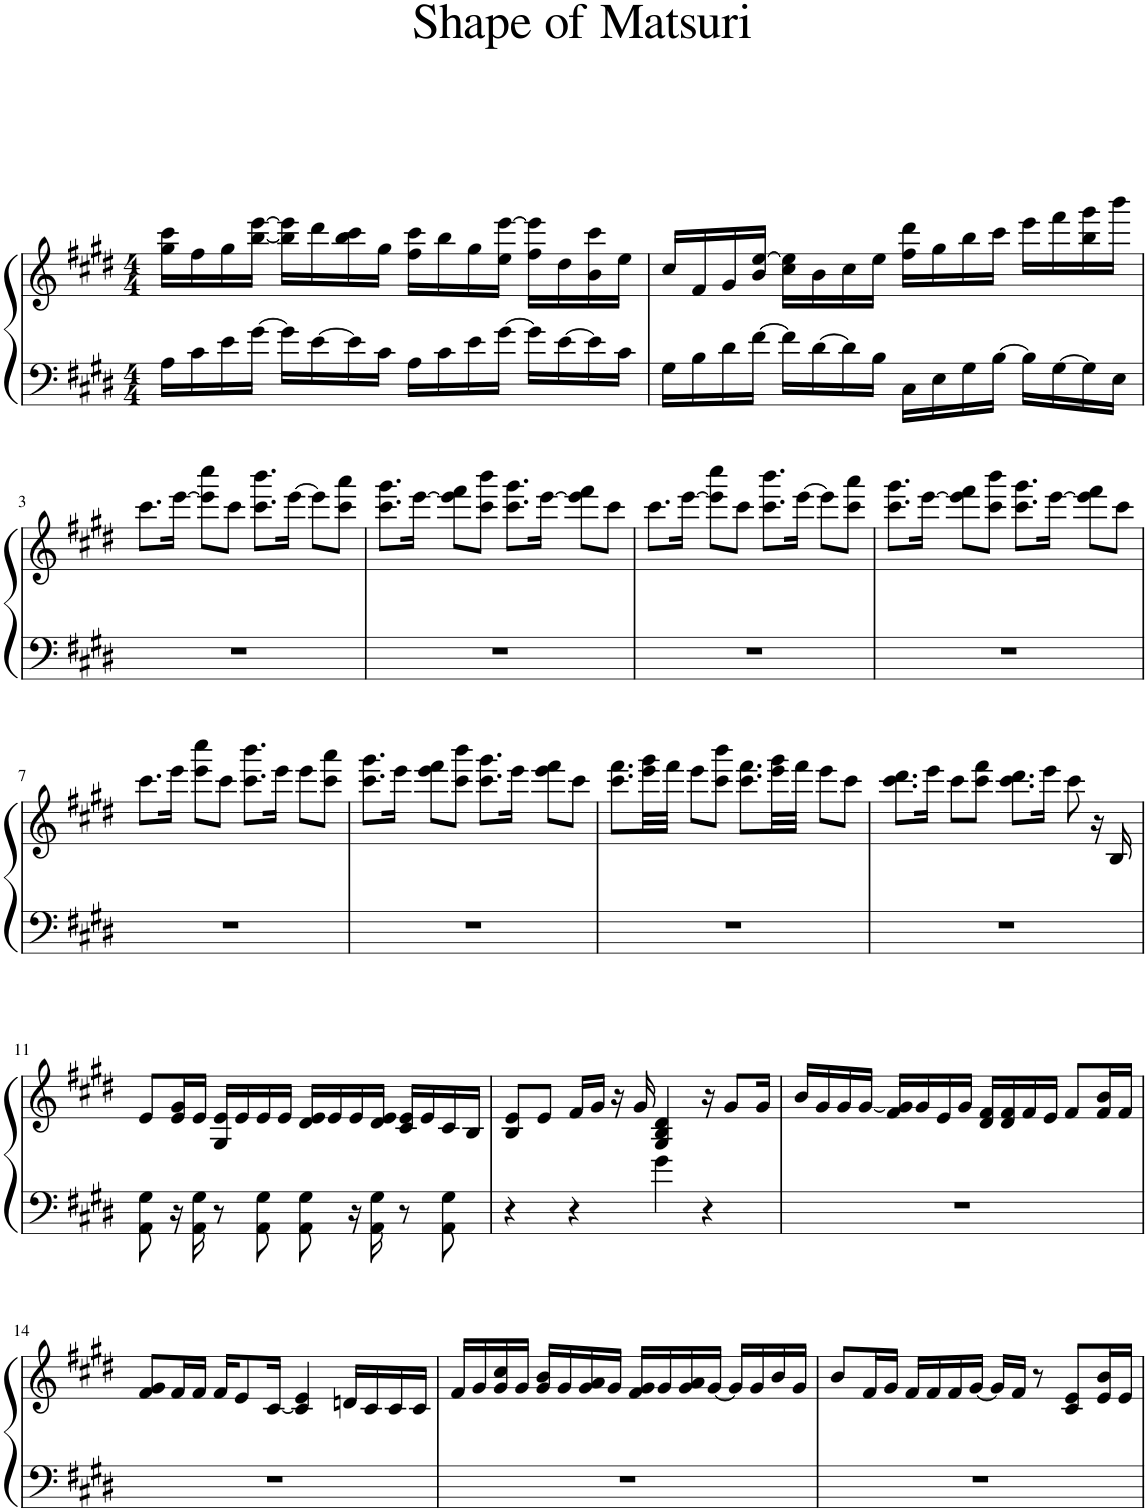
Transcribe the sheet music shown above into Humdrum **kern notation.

**kern	**kern
*part1	*part1
*staff2	*staff1
*I"Piano	*
*I'Pno.	*
*clefF4	*clefG2
*k[f#c#g#d#]	*k[f#c#g#d#]
*M4/4	*M4/4
=1	=1
16A\LL	16gg#\ 16ccc#\LL
16c#\	16ff#\
16e\	16gg#\
[16g#\JJ	[16bb\ [16eee\JJ
16g#\LL]	16bb\] 16eee\]LL
[16e\	16ddd#\
16e\]	16bb\ 16ccc#\
16c#\JJ	16gg#\JJ
16A\LL	16ff#\ 16ccc#\LL
16c#\	16bb\
16e\	16gg#\
[16g#\JJ	16ee\ [16eee\JJ
16g#\LL]	16ff#\ 16eee\]LL
[16e\	16dd#\
16e\]	16b\ 16ccc#\
16c#\JJ	16ee\JJ
=2	=2
16G#\LL	16cc#/LL
16B\	16f#/
16d#\	16g#/
[16f#\JJ	16b/ [16ee/JJ
16f#\LL]	16cc#\ 16ee\]LL
[16d#\	16b\
16d#\]	16cc#\
16B\JJ	16ee\JJ
16C#\LL	16ff#\ 16ddd#\LL
16E\	16gg#\
16G#\	16bb\
[16B\JJ	16ccc#\JJ
16B\LL]	16eee\LL
[16G#\	16fff#\
16G#\]	16bb\ 16ggg#\
16E\JJ	16bbb\JJ
!!LO:LB:g=z
=3	=3
1r	8.ccc#\L
.	[16eee\Jk
.	8eee\] 8cccc#\L
.	8ccc#\J
.	8.ccc#\ 8.bbb\L
.	[16eee\Jk
.	8eee\L]
.	8ccc#\ 8aaa\J
=4	=4
1r	8.ccc#\ 8.ggg#\L
.	[16eee\Jk
.	8eee\] 8fff#\L
.	8ccc#\ 8bbb\J
.	8.ccc#\ 8.ggg#\L
.	[16eee\Jk
.	8eee\] 8fff#\L
.	8ccc#\J
=5	=5
1r	8.ccc#\L
.	[16eee\Jk
.	8eee\] 8cccc#\L
.	8ccc#\J
.	8.ccc#\ 8.bbb\L
.	[16eee\Jk
.	8eee\L]
.	8ccc#\ 8aaa\J
=6	=6
1r	8.ccc#\ 8.ggg#\L
.	[16eee\Jk
.	8eee\] 8fff#\L
.	8ccc#\ 8bbb\J
.	8.ccc#\ 8.ggg#\L
.	[16eee\Jk
.	8eee\] 8fff#\L
.	8ccc#\J
!!LO:LB:g=z
=7	=7
1r	8.ccc#\L
.	16eee\Jk
.	8eee\ 8cccc#\L
.	8ccc#\J
.	8.ccc#\ 8.bbb\L
.	16eee\Jk
.	8eee\L
.	8ccc#\ 8aaa\J
=8	=8
1r	8.ccc#\ 8.ggg#\L
.	16eee\Jk
.	8eee\ 8fff#\L
.	8ccc#\ 8bbb\J
.	8.ccc#\ 8.ggg#\L
.	16eee\Jk
.	8eee\ 8fff#\L
.	8ccc#\J
=9	=9
1r	8.ccc#\ 8.fff#\L
.	32eee\ 32ggg#\LL
.	32fff#\JJJ
.	8eee\L
.	8ccc#\ 8bbb\J
.	8.ccc#\ 8.fff#\L
.	32eee\ 32ggg#\LL
.	32fff#\JJJ
.	8eee\L
.	8ccc#\J
=10	=10
1r	8.ccc#\ 8.ddd#\L
.	16eee\Jk
.	8ccc#\L
.	8ccc#\ 8fff#\J
.	8.ccc#\ 8.ddd#\L
.	16eee\Jk
.	8ccc#\
.	16r
.	16B/
!!LO:LB:g=z
=11	=11
8AA\ 8G#\	8e/L
16r	16e/ 16g#/L
16AA\ 16G#\	16e/JJ
8r	16G#/ 16e/LL
.	16e/
8AA\ 8G#\	16e/
.	16e/JJ
8AA\ 8G#\	16d#/ 16e/LL
.	16e/
16r	16e/
16AA\ 16G#\	16d#/ 16e/JJ
8r	16c#/ 16e/LL
.	16e/
8AA\ 8G#\	16c#/
.	16B/JJ
=12	=12
4r	8B/ 8e/L
.	8e/J
4r	16f#/LL
.	16g#/JJ
.	16r
.	16g#/
4g#\	4G#/ 4B/ 4d#/
4r	16r
.	8g#/L
.	16g#/Jk
=13	=13
1r	16b/LL
.	16g#/
.	16g#/
.	[16g#/JJ
.	16f#/ 16g#/]LL
.	16g#/
.	16e/
.	16g#/JJ
.	16d#/ 16f#/LL
.	16d#/ 16f#/
.	16f#/
.	16e/JJ
.	8f#/L
.	16f#/ 16b/L
.	16f#/JJ
!!LO:LB:g=z
=14	=14
1r	8f#/ 8g#/L
.	16f#/L
.	16f#/JJ
.	16f#/KL
.	8e/
.	[16c#/Jk
.	4c#/] 4e/
.	16dn/LL
.	16c#/
.	16c#/
.	16c#/JJ
=15	=15
1r	16f#/LL
.	16g#/
.	16g#/ 16cc#/
.	16g#/JJ
.	16g#/ 16b/LL
.	16g#/
.	16g#/ 16a/
.	16g#/JJ
.	16f#/ 16g#/LL
.	16g#/
.	16g#/ 16a/
.	[16g#/JJ
.	16g#/LL]
.	16g#/
.	16b/
.	16g#/JJ
=16	=16
1r	8b/L
.	16f#/L
.	16g#/JJ
.	16f#/LL
.	16f#/
.	16f#/
.	[16g#/JJ
.	16g#/LL]
.	16f#/JJ
.	8r
.	8c#/ 8e/L
.	16e/ 16b/L
.	16e/JJ
=	=
*-	*-
